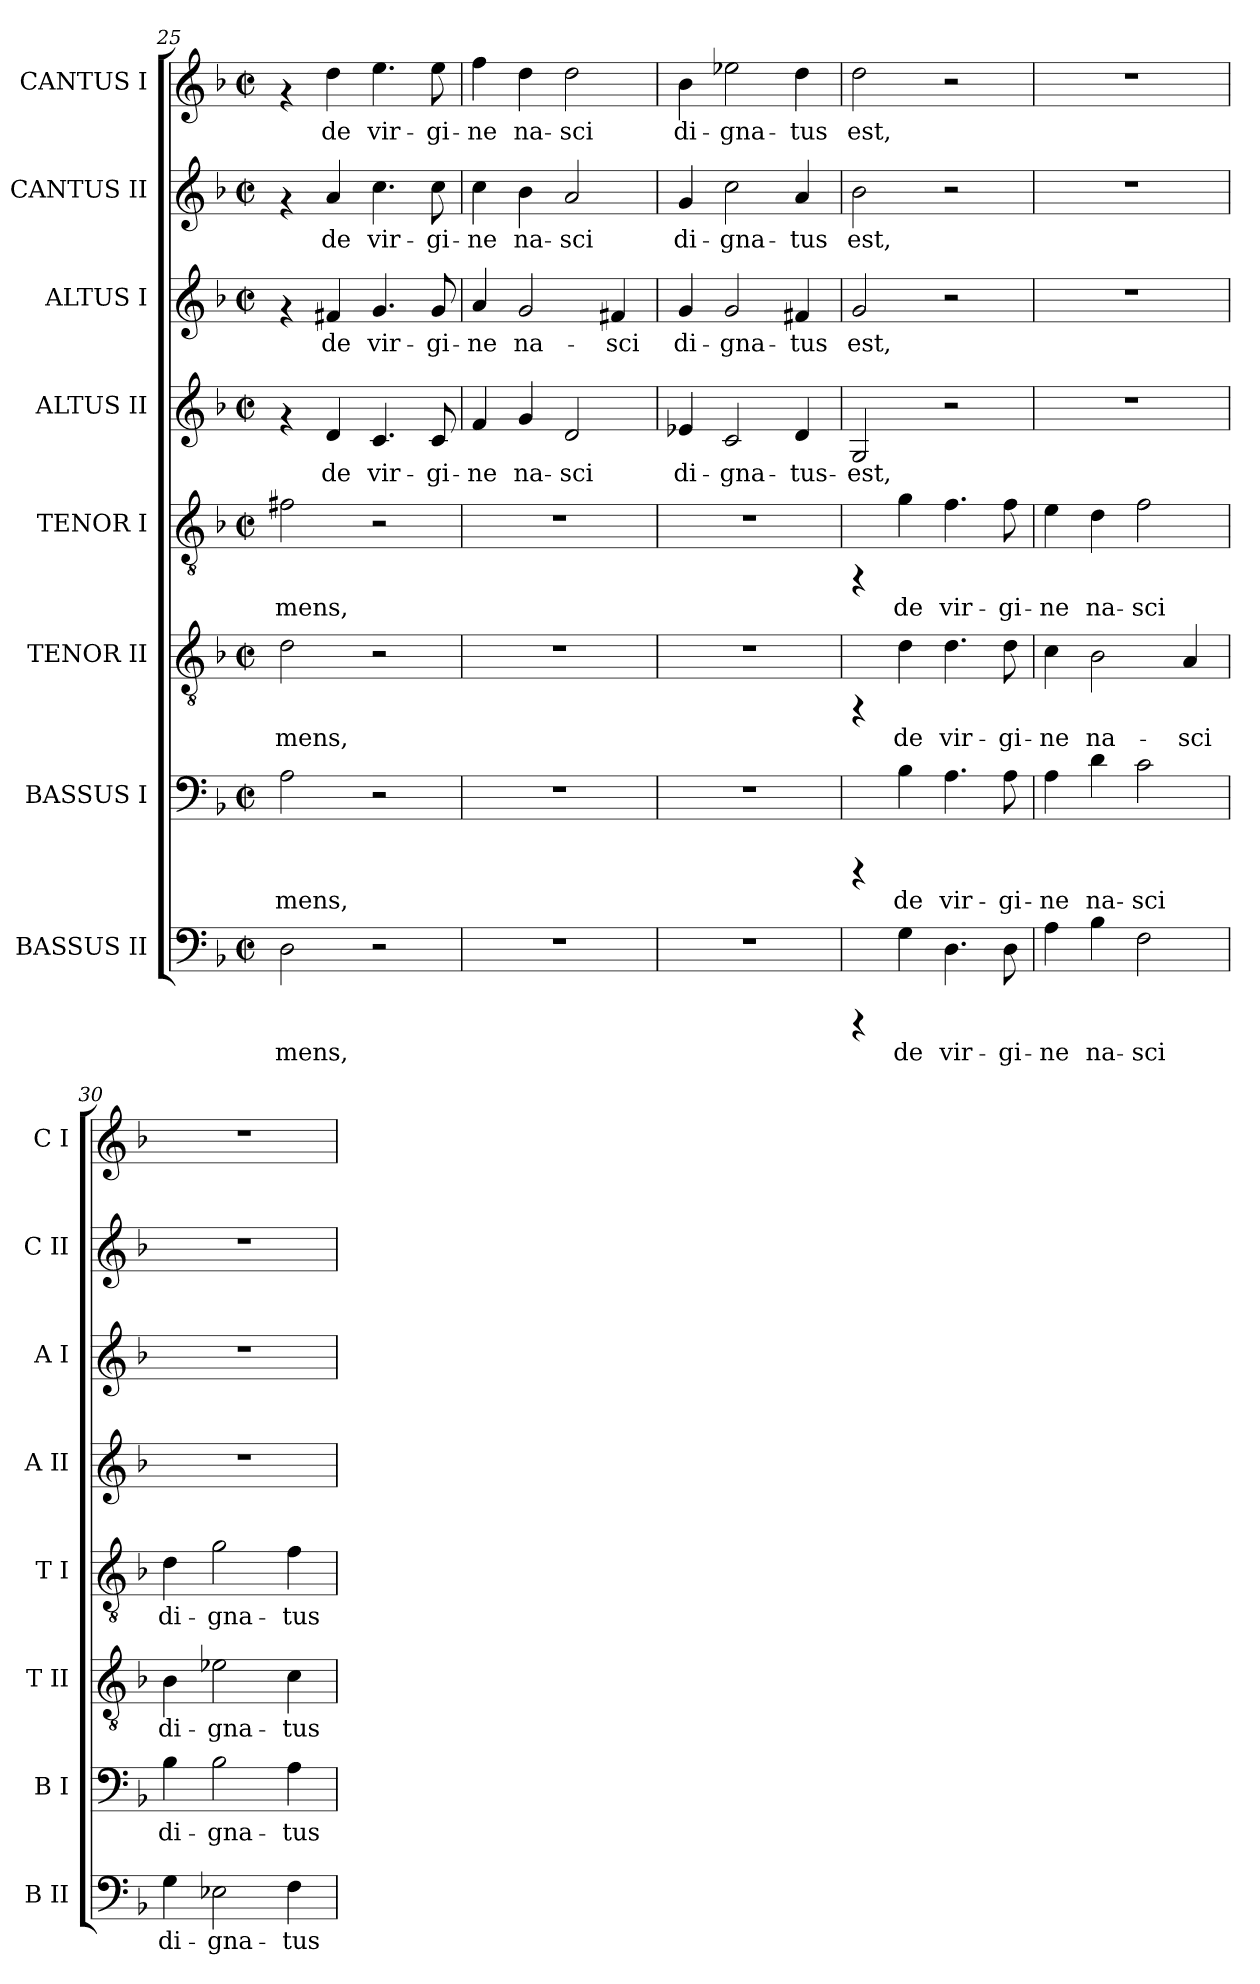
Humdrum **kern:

**kern	**text	**kern	**text	**kern	**text	**kern	**text	**kern	**text	**kern	**text	**kern	**text	**kern	**text
*part8	*part8	*part7	*part7	*part6	*part6	*part5	*part5	*part4	*part4	*part3	*part3	*part2	*part2	*part1	*part1
*staff8	*staff8	*staff7	*staff7	*staff6	*staff6	*staff5	*staff5	*staff4	*staff4	*staff3	*staff3	*staff2	*staff2	*staff1	*staff1
*I"BASSUS II	*	*I"BASSUS I	*	*I"TENOR II	*	*I"TENOR I	*	*I"ALTUS II	*	*I"ALTUS I	*	*I"CANTUS II	*	*I"CANTUS I	*
*I'B II	*	*I'B I	*	*I'T II	*	*I'T I	*	*I'A II	*	*I'A I	*	*I'C II	*	*I'C I	*
*clefF4	*	*clefF4	*	*clefGv2	*	*clefGv2	*	*clefG2	*	*clefG2	*	*clefG2	*	*clefG2	*
*k[b-]	*	*k[b-]	*	*k[b-]	*	*k[b-]	*	*k[b-]	*	*k[b-]	*	*k[b-]	*	*k[b-]	*
*F:	*	*F:	*	*F:	*	*F:	*	*F:	*	*F:	*	*F:	*	*F:	*
*M2/2	*	*M2/2	*	*M2/2	*	*M2/2	*	*M2/2	*	*M2/2	*	*M2/2	*	*M2/2	*
*met(c|)	*	*met(c|)	*	*met(c|)	*	*met(c|)	*	*met(c|)	*	*met(c|)	*	*met(c|)	*	*met(c|)	*
=25	=25	=25	=25	=25	=25	=25	=25	=25	=25	=25	=25	=25	=25	=25	=25
!	!LO:LY:b:cj	!	!LO:LY:b:cj	!	!LO:LY:b:cj	!	!LO:LY:b:cj	!	!	!	!	!	!	!	!
2D\	-mens,	2A\	-mens,	2d\	-mens,	2f#X\	-mens,	4rf	.	4rf	.	4rf	.	4rf	.
!	!	!	!	!	!	!	!	!	!LO:LY:b:cj	!	!LO:LY:b:cj	!	!LO:LY:b:cj	!	!LO:LY:b:cj
.	.	.	.	.	.	.	.	4d/	de	4f#X/	de	4a/	de	4dd\	de
!	!	!	!	!	!	!	!	!	!LO:LY:b:cj	!	!LO:LY:b:cj	!	!LO:LY:b:cj	!	!LO:LY:b:cj
2r	.	2r	.	2r	.	2r	.	4.c/	vir-	4.g/	vir-	4.cc\	vir-	4.ee\	vir-
!	!	!	!	!	!	!	!	!	!LO:LY:b:cj	!	!LO:LY:b:cj	!	!LO:LY:b:cj	!	!LO:LY:b:cj
.	.	.	.	.	.	.	.	8c/	-gi-	8g/	-gi-	8cc\	-gi-	8ee\	-gi-
!!LO:PB:g=z
=26	=26	=26	=26	=26	=26	=26	=26	=26	=26	=26	=26	=26	=26	=26	=26
!	!	!	!	!	!	!	!	!	!LO:LY:b:cj	!	!LO:LY:b:cj	!	!LO:LY:b:cj	!	!LO:LY:b:cj
1r	.	1r	.	1r	.	1r	.	4f/	-ne	4a/	-ne	4cc\	-ne	4ff\	-ne
!	!	!	!	!	!	!	!	!	!LO:LY:b:cj	!	!LO:LY:b:cj	!	!LO:LY:b:cj	!	!LO:LY:b:cj
.	.	.	.	.	.	.	.	4g/	na-	2g/	na-	4b-\	na-	4dd\	na-
!	!	!	!	!	!	!	!	!	!LO:LY:b:cj	!	!	!	!LO:LY:b:cj	!	!LO:LY:b:cj
.	.	.	.	.	.	.	.	2d/	-sci	.	.	2a/	-sci	2dd\	-sci
!	!	!	!	!	!	!	!	!	!	!	!LO:LY:b:cj	!	!	!	!
.	.	.	.	.	.	.	.	.	.	4f#X/	-sci	.	.	.	.
=27	=27	=27	=27	=27	=27	=27	=27	=27	=27	=27	=27	=27	=27	=27	=27
!	!	!	!	!	!	!	!	!	!LO:LY:b:cj	!	!LO:LY:b:cj	!	!LO:LY:b:cj	!	!LO:LY:b:cj
1r	.	1r	.	1r	.	1r	.	4e-X/	di-	4g/	di-	4g/	di-	4b-\	di-
!	!	!	!	!	!	!	!	!	!LO:LY:b:cj	!	!LO:LY:b:cj	!	!LO:LY:b:cj	!	!LO:LY:b:cj
.	.	.	.	.	.	.	.	2c/	-gna-	2g/	-gna-	2cc\	-gna-	2ee-\	-gna-
!	!	!	!	!	!	!	!	!	!LO:LY:b:cj	!	!LO:LY:b:cj	!	!LO:LY:b:cj	!	!LO:LY:b:cj
.	.	.	.	.	.	.	.	4d/	-tus-	4f#X/	-tus	4a/	-tus	4dd\	-tus
=28	=28	=28	=28	=28	=28	=28	=28	=28	=28	=28	=28	=28	=28	=28	=28
!	!	!	!	!	!	!	!	!	!LO:LY:b:cj	!	!LO:LY:b:cj	!	!LO:LY:b:cj	!	!LO:LY:b:cj
4rCCC	.	4rCCC	.	4rFF	.	4rFF	.	2G/	-est,	2g/	est,	2b-\	est,	2dd\	est,
!	!LO:LY:b:cj	!	!LO:LY:b:cj	!	!LO:LY:b:cj	!	!LO:LY:b:cj	!	!	!	!	!	!	!	!
4G\	de	4B-\	de	4d\	de	4g\	de	.	.	.	.	.	.	.	.
!	!LO:LY:b:cj	!	!LO:LY:b:cj	!	!LO:LY:b:cj	!	!LO:LY:b:cj	!	!	!	!	!	!	!	!
4.D\	vir-	4.A\	vir-	4.d\	vir-	4.f\	vir-	2r	.	2r	.	2r	.	2r	.
!	!LO:LY:b:cj	!	!LO:LY:b:cj	!	!LO:LY:b:cj	!	!LO:LY:b:cj	!	!	!	!	!	!	!	!
8D\	-gi-	8A\	-gi-	8d\	-gi-	8f\	-gi-	.	.	.	.	.	.	.	.
=29	=29	=29	=29	=29	=29	=29	=29	=29	=29	=29	=29	=29	=29	=29	=29
!	!LO:LY:b:cj	!	!LO:LY:b:cj	!	!LO:LY:b:cj	!	!LO:LY:b:cj	!	!	!	!	!	!	!	!
4A\	-ne	4A\	-ne	4c\	-ne	4e\	-ne	1r	.	1r	.	1r	.	1r	.
!	!LO:LY:b:cj	!	!LO:LY:b:cj	!	!LO:LY:b:cj	!	!LO:LY:b:cj	!	!	!	!	!	!	!	!
4B-\	na-	4d\	na-	2B-\	na-	4d\	na-	.	.	.	.	.	.	.	.
!	!LO:LY:b:cj	!	!LO:LY:b:cj	!	!	!	!LO:LY:b:cj	!	!	!	!	!	!	!	!
2F\	-sci	2c\	-sci	.	.	2f\	-sci	.	.	.	.	.	.	.	.
!	!	!	!	!	!LO:LY:b:cj	!	!	!	!	!	!	!	!	!	!
.	.	.	.	4A/	-sci	.	.	.	.	.	.	.	.	.	.
=30	=30	=30	=30	=30	=30	=30	=30	=30	=30	=30	=30	=30	=30	=30	=30
!	!LO:LY:b:cj	!	!LO:LY:b:cj	!	!LO:LY:b:cj	!	!LO:LY:b:cj	!	!	!	!	!	!	!	!
4G\	di-	4B-\	di-	4B-\	di-	4d\	di-	1r	.	1r	.	1r	.	1r	.
!	!LO:LY:b:cj	!	!LO:LY:b:cj	!	!LO:LY:b:cj	!	!LO:LY:b:cj	!	!	!	!	!	!	!	!
2E-X\	-gna-	2B-\	-gna-	2e-\	-gna-	2g\	-gna-	.	.	.	.	.	.	.	.
!	!LO:LY:b:cj	!	!LO:LY:b:cj	!	!LO:LY:b:cj	!	!LO:LY:b:cj	!	!	!	!	!	!	!	!
4F\	-tus	4A\	-tus	4c\	-tus	4f\	-tus	.	.	.	.	.	.	.	.
=	=	=	=	=	=	=	=	=	=	=	=	=	=	=	=
*-	*-	*-	*-	*-	*-	*-	*-	*-	*-	*-	*-	*-	*-	*-	*-
